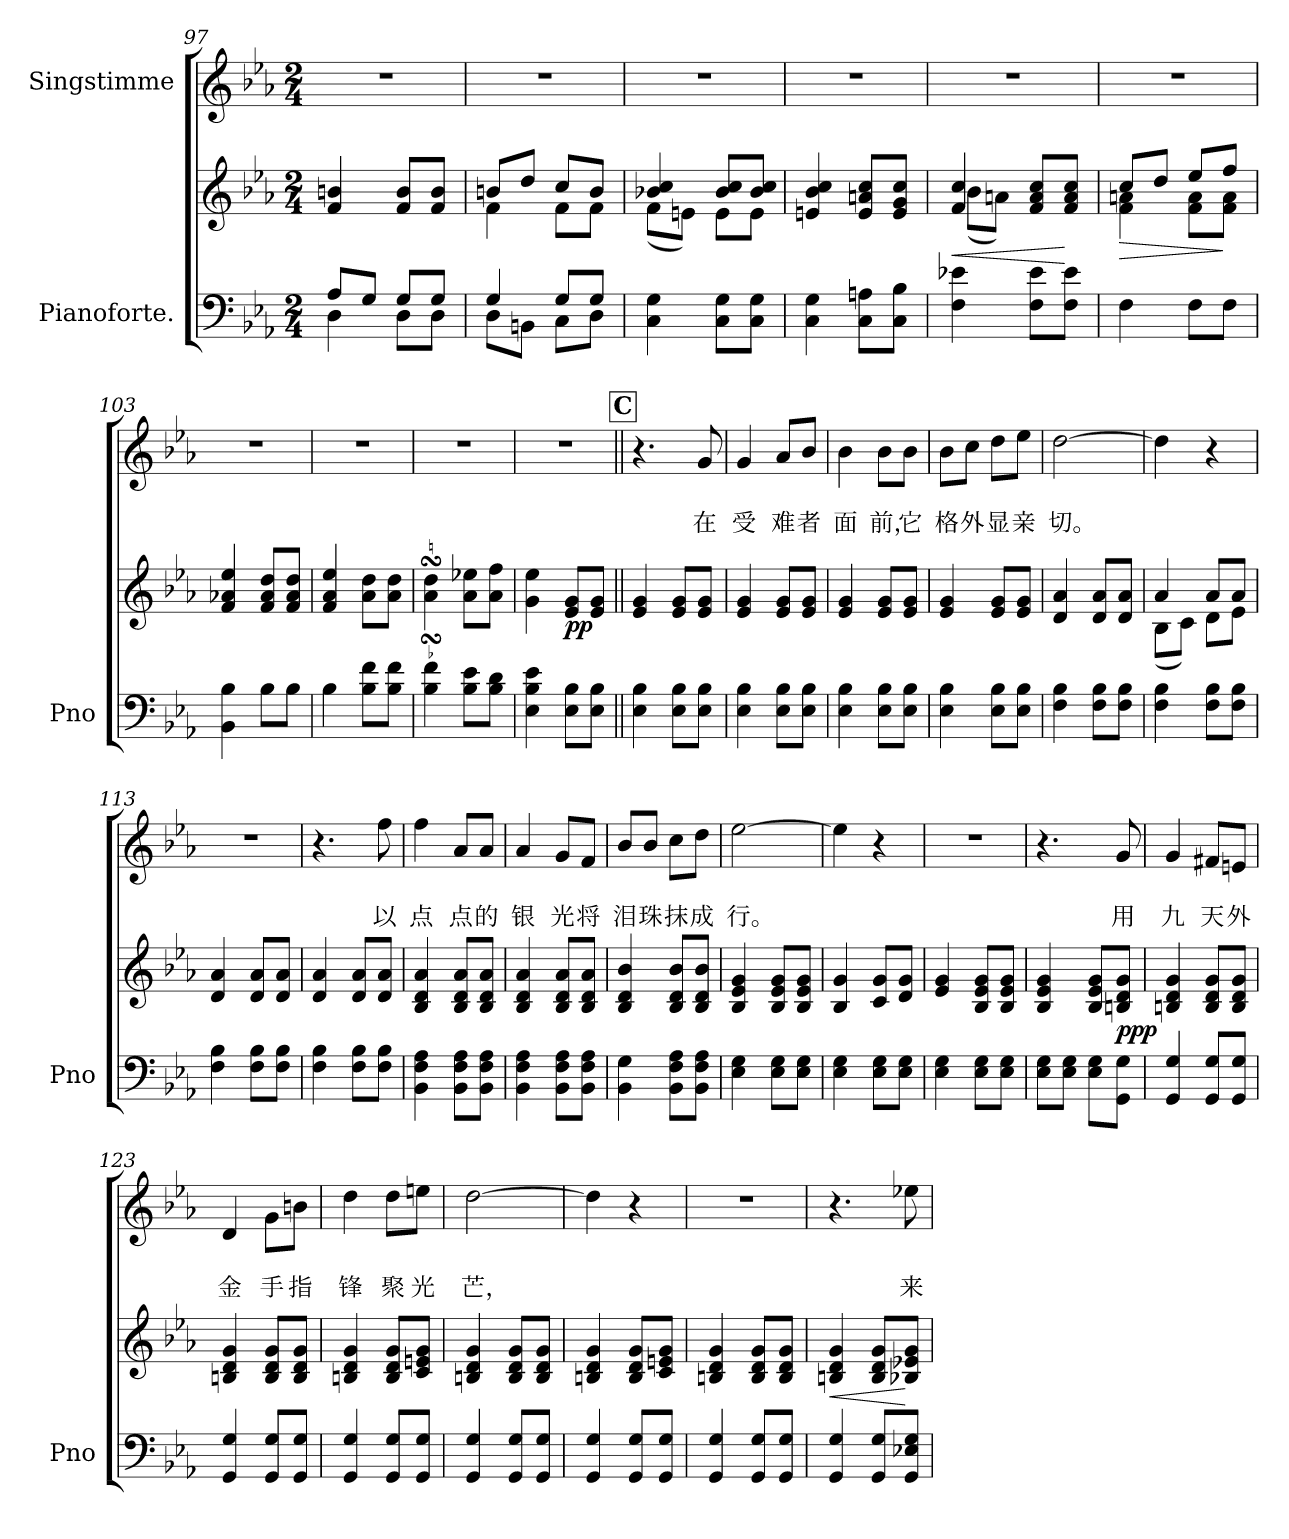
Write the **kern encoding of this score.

**kern	**kern	**dynam	**kern	**text	**text
*part2	*part2	*part2	*part1	*part1	*part1
*staff3	*staff2	*staff2/3	*staff1	*staff1	*staff1
*I"Pianoforte.	*	*	*I"Singstimme	*	*
*I'Pno	*	*	*	*	*
*clefF4	*clefG2	*	*clefG2	*	*
*k[b-e-a-]	*k[b-e-a-]	*	*k[b-e-a-]	*	*
*E-:	*E-:	*	*E-:	*	*
*M2/4	*M2/4	*	*M2/4	*	*
=97	=97	=97	=97	=97	=97
*^	*	*	*	*	*
8A-/L	4D\	4f/ 4bn/	.	2r	.	.
8G/J	.	.	.	.	.	.
8G/L	8D\L	8f/ 8b/L	.	.	.	.
8G/J	8D\J	8f/ 8b/J	.	.	.	.
=98	=98	=98	=98	=98	=98	=98
*	*	*^	*	*	*	*
4G/	8D\L	8bn/L	4f\	.	2r	.	.
.	8BBn\J	8dd/J	.	.	.	.	.
8G/L	8C\L	8cc/L	8f\L	.	.	.	.
8G/J	8D\J	8b/J	8f\J	.	.	.	.
*v	*v	*	*	*	*	*	*
=99	=99	=99	=99	=99	=99	=99
4C\ 4G\	4b-X/ 4cc/	(<8f\L	.	2r	.	.
.	.	8en\J)	.	.	.	.
8C\ 8G\L	8b-/ 8cc/L	8e\L	.	.	.	.
8C\ 8G\J	8b-/ 8cc/J	8e\J	.	.	.	.
!!LO:LB:g=z
=100	=100	=100	=100	=100	=100	=100
!	!LO:TX:a:i:t=cresc.	!	!	!	!	!
*	*v	*v	*	*	*	*
4C\ 4G\	4en/ 4b-/ 4cc/	.	2r	.	.
8C\ 8An\L	8e/ 8an/ 8cc/L	.	.	.	.
8C\ 8B-\J	8e/ 8g/ 8cc/J	.	.	.	.
=101	=101	=101	=101	=101	=101
!	!	!LO:HP:b	!	!	!
*	*^	*	*	*	*
4F\ 4e-X\	4f/ 4cc/	(<8b-\L	<	2r	.	.
.	.	8an\J)	.	.	.	.
8F\ 8e-\L	8f/ 8a/ 8cc/L	4ryy	.	.	.	.
8F\ 8e-\J	8f/ 8a/ 8cc/J	.	[	.	.	.
=102	=102	=102	=102	=102	=102	=102
!	!	!	!LO:HP:b	!	!	!
4F\	8cc/L	4f\ 4an\	>	2r	.	.
.	8dd/J	.	.	.	.	.
8F\L	8ee-/L	8f\ 8a\L	.	.	.	.
8F\J	8ff/J	8f\ 8a\J	]	.	.	.
=103	=103	=103	=103	=103	=103	=103
!	!LO:TX:a:i:t=decresc.	!	!	!	!	!
*	*v	*v	*	*	*	*
4BB-\ 4B-\	4f/ 4a-X/ 4ee-/	.	2r	.	.
8B-\L	8f/ 8a-/ 8dd/L	.	.	.	.
8B-\J	8f/ 8a-/ 8dd/J	.	.	.	.
=104	=104	=104	=104	=104	=104
4B-\	4f/ 4a-/ 4ee-/	.	2r	.	.
8B-\ 8f\L	8a-\ 8dd\L	.	.	.	.
8B-\ 8f\J	8a-\ 8dd\J	.	.	.	.
=105	=105	=105	=105	=105	=105
4B-\ 4f\	4a-\sSSS 4dd\sSSS	.	2r	.	.
8B-\ 8e-\L	8a-\ 8ee-\L	.	.	.	.
8B-\ 8d\J	8a-\ 8ff\J	.	.	.	.
=106	=106	=106	=106	=106	=106
4E-\ 4B-\ 4e-\	4g\ 4ee-\	.	2r	.	.
!	!	!LO:DY:b	!	!	!
8E-\ 8B-\L	8e-/ 8g/L	pp	.	.	.
8E-\ 8B-\J	8e-/ 8g/J	.	.	.	.
!!LO:LB:g=z
!!LO:REH:place=s1:a:B:fs=14:t=C
=107||	=107||	=107||	=107||	=107||	=107||
4E-\ 4B-\	4e-/ 4g/	.	4.r	.	.
8E-\ 8B-\L	8e-/ 8g/L	.	.	.	.
!	!	!	!	!	!LO:LY:b
8E-\ 8B-\J	8e-/ 8g/J	.	8g/	.	在
=108	=108	=108	=108	=108	=108
!	!	!	!	!	!LO:LY:b
4E-\ 4B-\	4e-/ 4g/	.	4g/	.	受
!	!	!	!	!	!LO:LY:b
8E-\ 8B-\L	8e-/ 8g/L	.	8a-/L	.	难
!	!	!	!	!	!LO:LY:b
8E-\ 8B-\J	8e-/ 8g/J	.	8b-/J	.	者
=109	=109	=109	=109	=109	=109
!	!	!	!	!	!LO:LY:b
4E-\ 4B-\	4e-/ 4g/	.	4b-\	.	面
!	!	!	!	!	!LO:LY:b
8E-\ 8B-\L	8e-/ 8g/L	.	8b-\L	.	前，
!	!	!	!	!	!LO:LY:b
8E-\ 8B-\J	8e-/ 8g/J	.	8b-\J	.	它
=110	=110	=110	=110	=110	=110
!	!	!	!	!	!LO:LY:b
4E-\ 4B-\	4e-/ 4g/	.	8b-\L	.	格
!	!	!	!	!	!LO:LY:b
.	.	.	8cc\J	.	外
!	!	!	!	!	!LO:LY:b
8E-\ 8B-\L	8e-/ 8g/L	.	8dd\L	.	显
!	!	!	!	!	!LO:LY:b
8E-\ 8B-\J	8e-/ 8g/J	.	8ee-\J	.	亲
=111	=111	=111	=111	=111	=111
!	!	!	!	!	!LO:LY:b
4F\ 4B-\	4d/ 4a-/	.	[2dd\	.	切。
8F\ 8B-\L	8d/ 8a-/L	.	.	.	.
8F\ 8B-\J	8d/ 8a-/J	.	.	.	.
=112	=112	=112	=112	=112	=112
*	*^	*	*	*	*
4F\ 4B-\	4a-/	(<8B-\L	.	4dd\]	.	.
.	.	8c\J)	.	.	.	.
8F\ 8B-\L	8a-/L	8d\L	.	4r	.	.
8F\ 8B-\J	8a-/J	8e-\J	.	.	.	.
*	*v	*v	*	*	*	*
=113	=113	=113	=113	=113	=113
4F\ 4B-\	4d/ 4a-/	.	2r	.	.
8F\ 8B-\L	8d/ 8a-/L	.	.	.	.
8F\ 8B-\J	8d/ 8a-/J	.	.	.	.
!!LO:LB:g=z
=114	=114	=114	=114	=114	=114
4F\ 4B-\	4d/ 4a-/	.	4.r	.	.
8F\ 8B-\L	8d/ 8a-/L	.	.	.	.
!	!	!	!	!	!LO:LY:b
8F\ 8B-\J	8d/ 8a-/J	.	8ff\	.	以
=115	=115	=115	=115	=115	=115
!	!	!	!	!	!LO:LY:b
4BB-\ 4F\ 4A-\	4B-/ 4d/ 4a-/	.	4ff\	.	点
!	!	!	!	!	!LO:LY:b
8BB-\ 8F\ 8A-\L	8B-/ 8d/ 8a-/L	.	8a-/L	.	点
!	!	!	!	!	!LO:LY:b
8BB-\ 8F\ 8A-\J	8B-/ 8d/ 8a-/J	.	8a-/J	.	的
=116	=116	=116	=116	=116	=116
!	!	!	!	!	!LO:LY:b
4BB-\ 4F\ 4A-\	4B-/ 4d/ 4a-/	.	4a-/	.	银
!	!	!	!	!	!LO:LY:b
8BB-\ 8F\ 8A-\L	8B-/ 8d/ 8a-/L	.	8g/L	.	光
!	!	!	!	!	!LO:LY:b
8BB-\ 8F\ 8A-\J	8B-/ 8d/ 8a-/J	.	8f/J	.	将
=117	=117	=117	=117	=117	=117
!	!	!	!	!	!LO:LY:b
4BB-\ 4G\	4B-/ 4d/ 4b-/	.	8b-/L	.	泪
!	!	!	!	!	!LO:LY:b
.	.	.	8b-/J	.	珠
!	!	!	!	!	!LO:LY:b
8BB-\ 8F\ 8A-\L	8B-/ 8d/ 8b-/L	.	8cc\L	.	抹
!	!	!	!	!	!LO:LY:b
8BB-\ 8F\ 8A-\J	8B-/ 8d/ 8b-/J	.	8dd\J	.	成
=118	=118	=118	=118	=118	=118
!	!	!	!	!	!LO:LY:b
4E-\ 4G\	4B-/ 4e-/ 4g/	.	[2ee-\	.	行。
8E-\ 8G\L	8B-/ 8e-/ 8g/L	.	.	.	.
8E-\ 8G\J	8B-/ 8e-/ 8g/J	.	.	.	.
=119	=119	=119	=119	=119	=119
4E-\ 4G\	4B-/ 4g/	.	4ee-\]	.	.
8E-\ 8G\L	8c/ 8g/L	.	4r	.	.
8E-\ 8G\J	8d/ 8g/J	.	.	.	.
=120	=120	=120	=120	=120	=120
4E-\ 4G\	4e-/ 4g/	.	2r	.	.
8E-\ 8G\L	8B-/ 8e-/ 8g/L	.	.	.	.
8E-\ 8G\J	8B-/ 8e-/ 8g/J	.	.	.	.
!!LO:PB:g=z
=121	=121	=121	=121	=121	=121
8E-\ 8G\L	4B-/ 4e-/ 4g/	.	4.r	.	.
8E-\ 8G\J	.	.	.	.	.
8E-\ 8G\L	8B-/ 8e-/ 8g/L	.	.	.	.
!	!	!LO:DY:b	!	!	!LO:LY:b
8GG\ 8G\J	8Bn/ 8d/ 8g/J	ppp	8g/	.	用
=122	=122	=122	=122	=122	=122
!	!	!	!	!	!LO:LY:b
4GG/ 4G/	4Bn/ 4d/ 4g/	.	4g/	.	九
!	!	!	!	!	!LO:LY:b
8GG/ 8G/L	8B/ 8d/ 8g/L	.	8f#X/L	.	天
!	!	!	!	!	!LO:LY:b
8GG/ 8G/J	8B/ 8d/ 8g/J	.	8en/J	.	外
=123	=123	=123	=123	=123	=123
!	!	!	!	!	!LO:LY:b
4GG/ 4G/	4Bn/ 4d/ 4g/	.	4d/	.	金
!	!	!	!	!	!LO:LY:b
8GG/ 8G/L	8B/ 8d/ 8g/L	.	8g\L	.	手
!	!	!	!	!	!LO:LY:b
8GG/ 8G/J	8B/ 8d/ 8g/J	.	8bn\J	.	指
=124	=124	=124	=124	=124	=124
!	!	!	!	!	!LO:LY:b
4GG/ 4G/	4Bn/ 4d/ 4g/	.	4dd\	.	锋
!	!	!	!	!	!LO:LY:b
8GG/ 8G/L	8B/ 8d/ 8g/L	.	8dd\L	.	聚
!	!	!	!	!	!LO:LY:b
8GG/ 8G/J	8c/ 8en/ 8g/J	.	8een\J	.	光
=125	=125	=125	=125	=125	=125
!	!	!	!	!	!LO:LY:b
4GG/ 4G/	4Bn/ 4d/ 4g/	.	[2dd\	.	芒，
8GG/ 8G/L	8B/ 8d/ 8g/L	.	.	.	.
8GG/ 8G/J	8B/ 8d/ 8g/J	.	.	.	.
=126	=126	=126	=126	=126	=126
4GG/ 4G/	4Bn/ 4d/ 4g/	.	4dd\]	.	.
8GG/ 8G/L	8B/ 8d/ 8g/L	.	4r	.	.
8GG/ 8G/J	8c/ 8en/ 8g/J	.	.	.	.
=127	=127	=127	=127	=127	=127
4GG/ 4G/	4Bn/ 4d/ 4g/	.	2r	.	.
8GG/ 8G/L	8B/ 8d/ 8g/L	.	.	.	.
8GG/ 8G/J	8B/ 8d/ 8g/J	.	.	.	.
=128	=128	=128	=128	=128	=128
!	!	!LO:HP:b	!	!	!
4GG/ 4G/	4Bn/ 4d/ 4g/	<	4.r	.	.
8GG/ 8G/L	8B/ 8d/ 8g/L	.	.	.	.
!	!	!	!	!	!LO:LY:b
8GG/ 8E-X/ 8G/J	8B-X/ 8e-X/ 8g/J	[	8ee-X\	.	来
=	=	=	=	=	=
*-	*-	*-	*-	*-	*-
